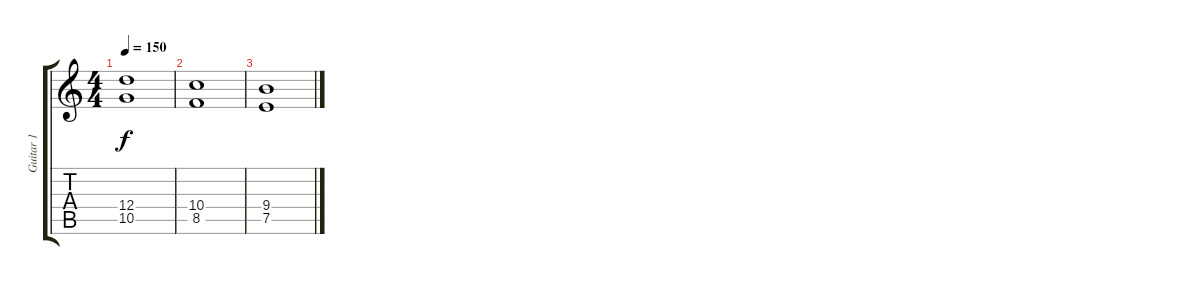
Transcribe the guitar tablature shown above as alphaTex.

\track ("Guitar 1" "Guitar 1") {instrument distortionguitar}
\staff {score tabs}
\tuning (E4 B3 G3 D3 A2 E2) {hide}
\ts (4 4)
\tempo 150
\clef g2
\ks c
(12.4 10.5).1{dy f} |
(10.4 8.5).1 |
(9.4 7.5).1
